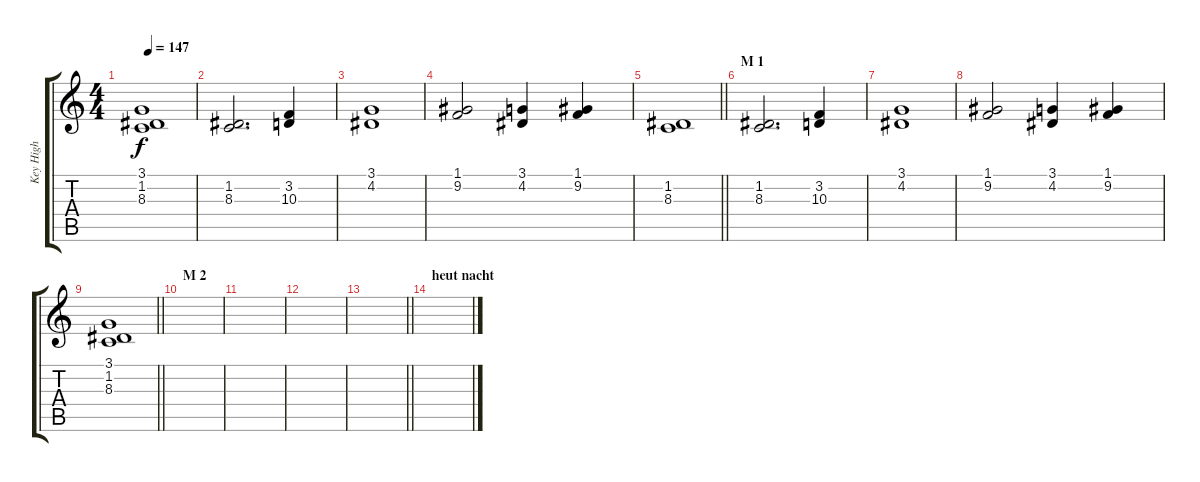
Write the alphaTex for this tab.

\track ("Key High" "Key High") {instrument acousticgrandpiano}
\staff {score tabs}
\tuning (E4 B3 G3 D3 A2 E2) {hide}
\ts (4 4)
\tempo 147
\clef g2
\ks c
(3.1 1.2 8.3).1{dy f} |
(1.2 8.3).2{d} (3.2 10.3).4 |
(3.1 4.2).1 |
(1.1 9.2).2 (3.1 4.2).4 (1.1 9.2).4 |
\barLineRight lightlight
(1.2 8.3).1 |
\section ("" "M 1")
(1.2 8.3).2{d} (3.2 10.3).4 |
(3.1 4.2).1 |
(1.1 9.2).2 (3.1 4.2).4 (1.1 9.2).4 |
\barLineRight lightlight
(3.1 1.2 8.3).1 |
\section ("" "M 2")
|
|
|
\barLineRight lightlight
|
\section ("" "heut nacht")
